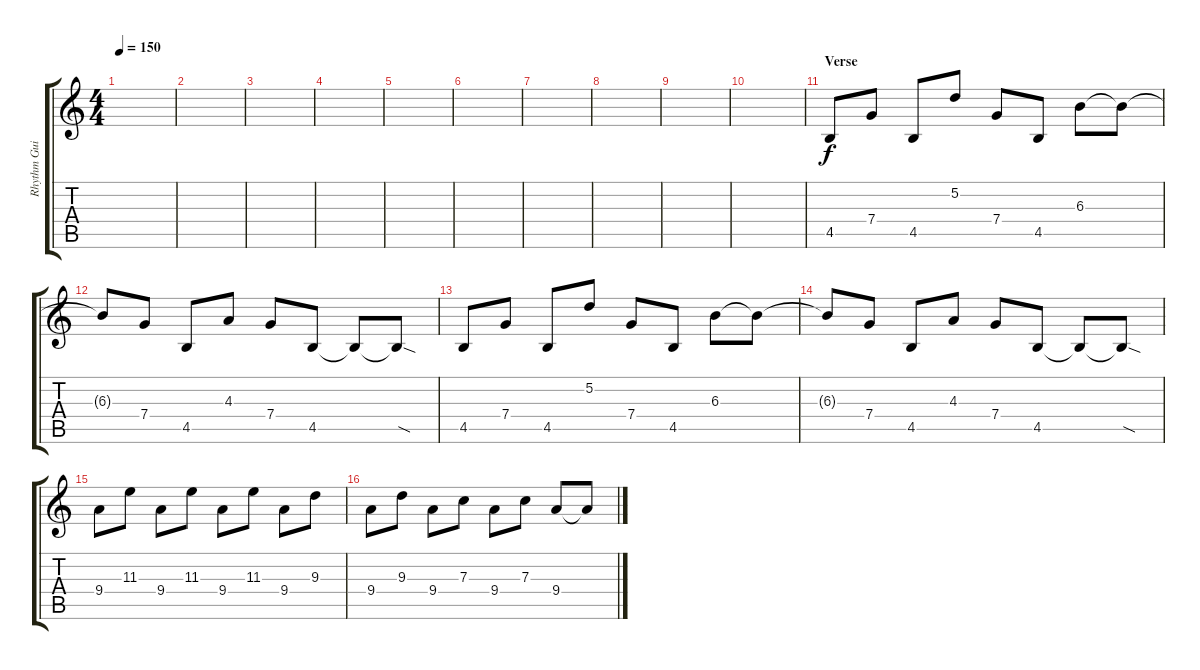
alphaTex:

\track ("Rhythm Guitar" "Rhythm Gui") {instrument distortionguitar}
\staff {score tabs}
\tuning (D4 A3 F3 C3 G2 C2) {hide}
\ts (4 4)
\tempo 150
\clef g2
\ks c
|
|
|
|
|
|
|
|
|
|
\section ("" "Verse")
4.5.8 7.4.8 4.5.8 5.2.8 7.4.8 4.5.8 6.3.8 6.3{t}.8 |
6.3{t}.8 7.4.8 4.5.8 4.3.8 7.4.8 4.5.8 4.5{t}.8 4.5{sod t}.8 |
4.5.8 7.4.8 4.5.8 5.2.8 7.4.8 4.5.8 6.3.8 6.3{t}.8 |
6.3{t}.8 7.4.8 4.5.8 4.3.8 7.4.8 4.5.8 4.5{t}.8 4.5{sod t}.8 |
9.4.8 11.3.8 9.4.8 11.3.8 9.4.8 11.3.8 9.4.8 9.3.8 |
9.4.8 9.3.8 9.4.8 7.3.8 9.4.8 7.3.8 9.4.8 9.4{t}.8
